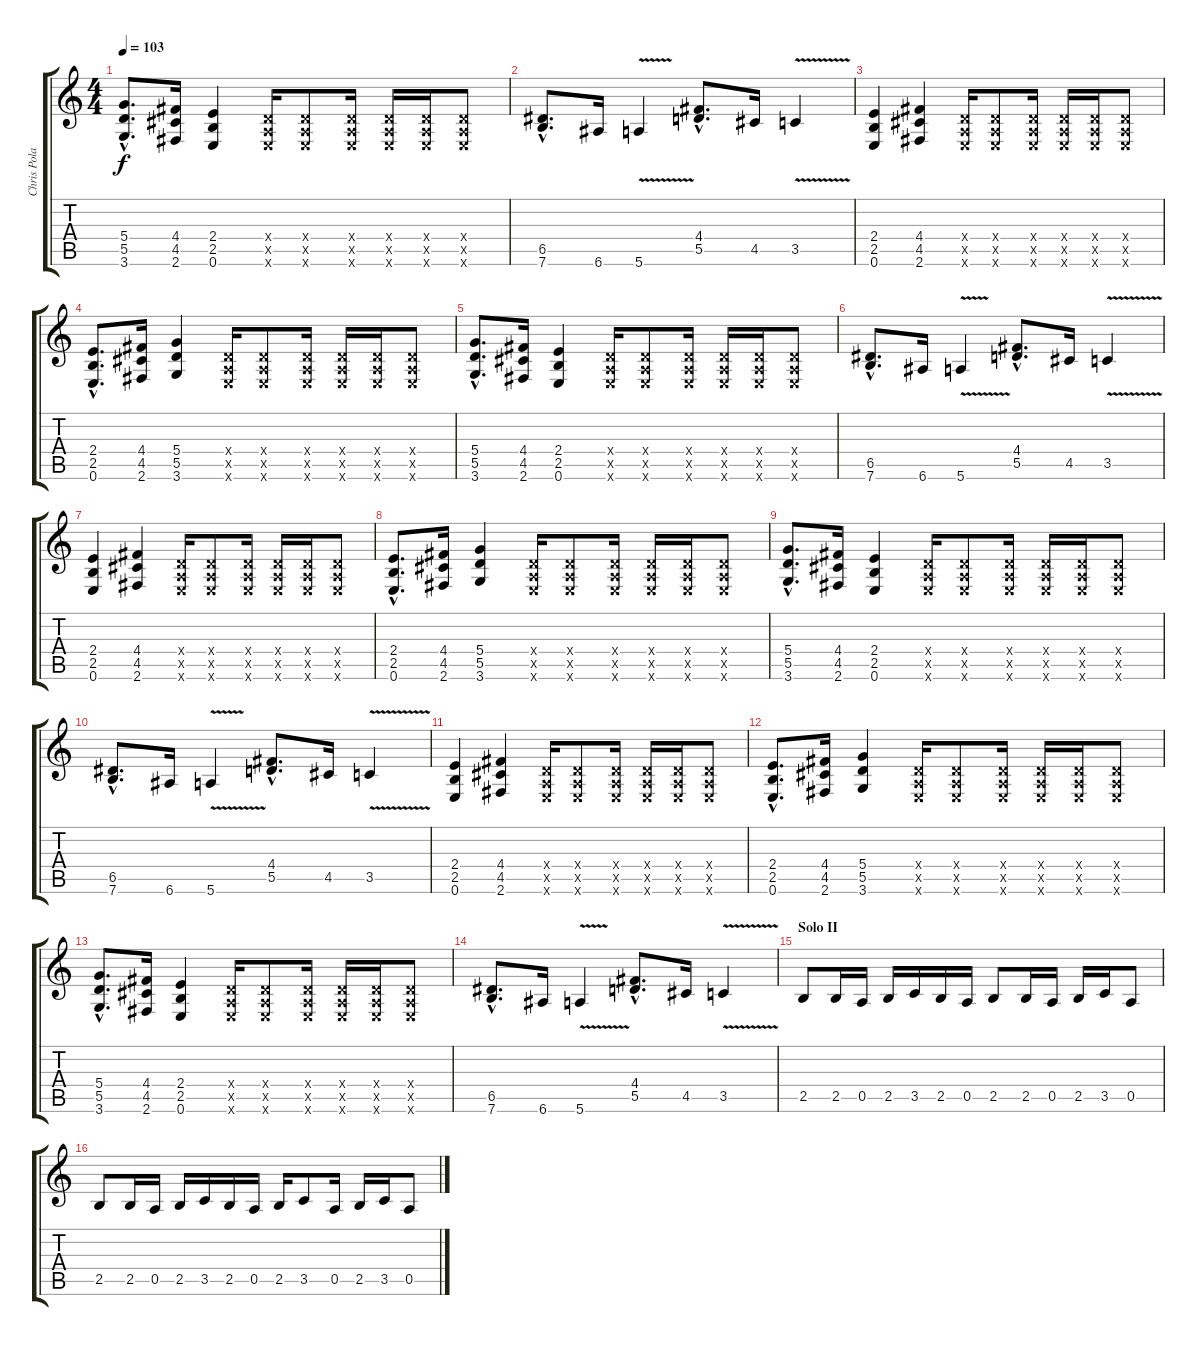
\track ("Chris Poland" "Chris Pola") {instrument distortionguitar}
\staff {score tabs}
\tuning (E4 B3 G3 D3 A2 E2) {hide}
\ts (4 4)
\tempo 103
\clef g2
\ks c
(5.4{hac} 5.5{hac} 3.6{hac}).8{d dy f} (4.4 4.5 2.6).16 (2.4 2.5 0.6).4 (0.4{x} 0.5{x} 0.6{x}).16 (0.4{x} 0.5{x} 0.6{x}).8 (0.4{x} 0.5{x} 0.6{x}).16 (0.4{x} 0.5{x} 0.6{x}).16 (0.4{x} 0.5{x} 0.6{x}).16 (0.4{x} 0.5{x} 0.6{x}).8 |
(6.5{hac} 7.6{hac}).8{d} 6.6.16 5.6{v}.4 (4.4{hac} 5.5{hac}).8{d} 4.5.16 3.5{v}.4 |
(2.4 2.5 0.6).4 (4.4 4.5 2.6).4 (0.4{x} 0.5{x} 0.6{x}).16 (0.4{x} 0.5{x} 0.6{x}).8 (0.4{x} 0.5{x} 0.6{x}).16 (0.4{x} 0.5{x} 0.6{x}).16 (0.4{x} 0.5{x} 0.6{x}).16 (0.4{x} 0.5{x} 0.6{x}).8 |
(2.4{hac} 2.5{hac} 0.6{hac}).8{d} (4.4 4.5 2.6).16 (5.4 5.5 3.6).4 (0.4{x} 0.5{x} 0.6{x}).16 (0.4{x} 0.5{x} 0.6{x}).8 (0.4{x} 0.5{x} 0.6{x}).16 (0.4{x} 0.5{x} 0.6{x}).16 (0.4{x} 0.5{x} 0.6{x}).16 (0.4{x} 0.5{x} 0.6{x}).8 |
(5.4{hac} 5.5{hac} 3.6{hac}).8{d} (4.4 4.5 2.6).16 (2.4 2.5 0.6).4 (0.4{x} 0.5{x} 0.6{x}).16 (0.4{x} 0.5{x} 0.6{x}).8 (0.4{x} 0.5{x} 0.6{x}).16 (0.4{x} 0.5{x} 0.6{x}).16 (0.4{x} 0.5{x} 0.6{x}).16 (0.4{x} 0.5{x} 0.6{x}).8 |
(6.5{hac} 7.6{hac}).8{d} 6.6.16 5.6{v}.4 (4.4{hac} 5.5{hac}).8{d} 4.5.16 3.5{v}.4 |
(2.4 2.5 0.6).4 (4.4 4.5 2.6).4 (0.4{x} 0.5{x} 0.6{x}).16 (0.4{x} 0.5{x} 0.6{x}).8 (0.4{x} 0.5{x} 0.6{x}).16 (0.4{x} 0.5{x} 0.6{x}).16 (0.4{x} 0.5{x} 0.6{x}).16 (0.4{x} 0.5{x} 0.6{x}).8 |
(2.4{hac} 2.5{hac} 0.6{hac}).8{d} (4.4 4.5 2.6).16 (5.4 5.5 3.6).4 (0.4{x} 0.5{x} 0.6{x}).16 (0.4{x} 0.5{x} 0.6{x}).8 (0.4{x} 0.5{x} 0.6{x}).16 (0.4{x} 0.5{x} 0.6{x}).16 (0.4{x} 0.5{x} 0.6{x}).16 (0.4{x} 0.5{x} 0.6{x}).8 |
(5.4{hac} 5.5{hac} 3.6{hac}).8{d} (4.4 4.5 2.6).16 (2.4 2.5 0.6).4 (0.4{x} 0.5{x} 0.6{x}).16 (0.4{x} 0.5{x} 0.6{x}).8 (0.4{x} 0.5{x} 0.6{x}).16 (0.4{x} 0.5{x} 0.6{x}).16 (0.4{x} 0.5{x} 0.6{x}).16 (0.4{x} 0.5{x} 0.6{x}).8 |
(6.5{hac} 7.6{hac}).8{d} 6.6.16 5.6{v}.4 (4.4{hac} 5.5{hac}).8{d} 4.5.16 3.5{v}.4 |
(2.4 2.5 0.6).4 (4.4 4.5 2.6).4 (0.4{x} 0.5{x} 0.6{x}).16 (0.4{x} 0.5{x} 0.6{x}).8 (0.4{x} 0.5{x} 0.6{x}).16 (0.4{x} 0.5{x} 0.6{x}).16 (0.4{x} 0.5{x} 0.6{x}).16 (0.4{x} 0.5{x} 0.6{x}).8 |
(2.4{hac} 2.5{hac} 0.6{hac}).8{d} (4.4 4.5 2.6).16 (5.4 5.5 3.6).4 (0.4{x} 0.5{x} 0.6{x}).16 (0.4{x} 0.5{x} 0.6{x}).8 (0.4{x} 0.5{x} 0.6{x}).16 (0.4{x} 0.5{x} 0.6{x}).16 (0.4{x} 0.5{x} 0.6{x}).16 (0.4{x} 0.5{x} 0.6{x}).8 |
(5.4{hac} 5.5{hac} 3.6{hac}).8{d} (4.4 4.5 2.6).16 (2.4 2.5 0.6).4 (0.4{x} 0.5{x} 0.6{x}).16 (0.4{x} 0.5{x} 0.6{x}).8 (0.4{x} 0.5{x} 0.6{x}).16 (0.4{x} 0.5{x} 0.6{x}).16 (0.4{x} 0.5{x} 0.6{x}).16 (0.4{x} 0.5{x} 0.6{x}).8 |
(6.5{hac} 7.6{hac}).8{d} 6.6.16 5.6{v}.4 (4.4{hac} 5.5{hac}).8{d} 4.5.16 3.5{v}.4 |
\section ("" "Solo II")
2.5.8 2.5.16 0.5.16 2.5.16 3.5.16 2.5.16 0.5.16 2.5.8 2.5.16 0.5.16 2.5.16 3.5.16 0.5.8 |
2.5.8 2.5.16 0.5.16 2.5.16 3.5.16 2.5.16 0.5.16 2.5.16 3.5.8 0.5.16 2.5.16 3.5.16 0.5.8
